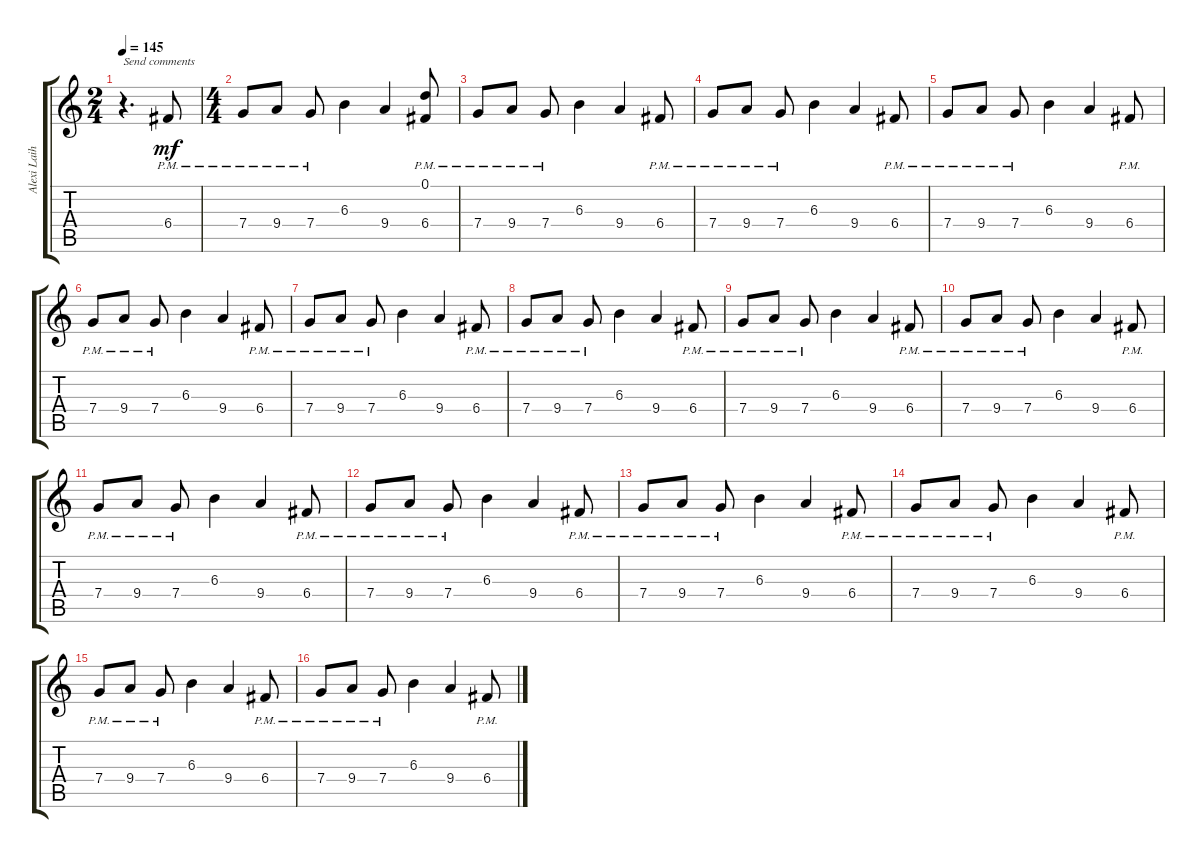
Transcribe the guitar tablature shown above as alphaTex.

\track ("Alexi Laiho" "Alexi Laih") {instrument distortionguitar}
\staff {score tabs}
\tuning (D4 A3 F3 C3 G2 D2) {hide}
\ts (2 4)
\tempo 145
\tempo 160
\tempo 145
\clef g2
\ks c
r.4{d txt "Send comments" dy mf instrument distortionguitar} 6.4{pm}.8 |
\ts (4 4)
7.4{pm}.8 9.4{pm}.8 7.4{pm}.8 6.3.4 9.4.4 (0.1 6.4{pm}).8 |
7.4{pm}.8 9.4{pm}.8 7.4{pm}.8 6.3.4 9.4.4 6.4{pm}.8 |
7.4{pm}.8 9.4{pm}.8 7.4{pm}.8 6.3.4 9.4.4 6.4{pm}.8 |
7.4{pm}.8 9.4{pm}.8 7.4{pm}.8 6.3.4 9.4.4 6.4{pm}.8 |
7.4{pm}.8 9.4{pm}.8 7.4{pm}.8 6.3.4 9.4.4 6.4{pm}.8 |
7.4{pm}.8 9.4{pm}.8 7.4{pm}.8 6.3.4 9.4.4 6.4{pm}.8 |
7.4{pm}.8 9.4{pm}.8 7.4{pm}.8 6.3.4 9.4.4 6.4{pm}.8 |
7.4{pm}.8 9.4{pm}.8 7.4{pm}.8 6.3.4 9.4.4 6.4{pm}.8 |
7.4{pm}.8 9.4{pm}.8 7.4{pm}.8 6.3.4 9.4.4 6.4{pm}.8 |
7.4{pm}.8 9.4{pm}.8 7.4{pm}.8 6.3.4 9.4.4 6.4{pm}.8 |
7.4{pm}.8 9.4{pm}.8 7.4{pm}.8 6.3.4 9.4.4 6.4{pm}.8 |
7.4{pm}.8 9.4{pm}.8 7.4{pm}.8 6.3.4 9.4.4 6.4{pm}.8 |
7.4{pm}.8 9.4{pm}.8 7.4{pm}.8 6.3.4 9.4.4 6.4{pm}.8 |
7.4{pm}.8 9.4{pm}.8 7.4{pm}.8 6.3.4 9.4.4 6.4{pm}.8 |
7.4{pm}.8 9.4{pm}.8 7.4{pm}.8 6.3.4 9.4.4 6.4{pm}.8
